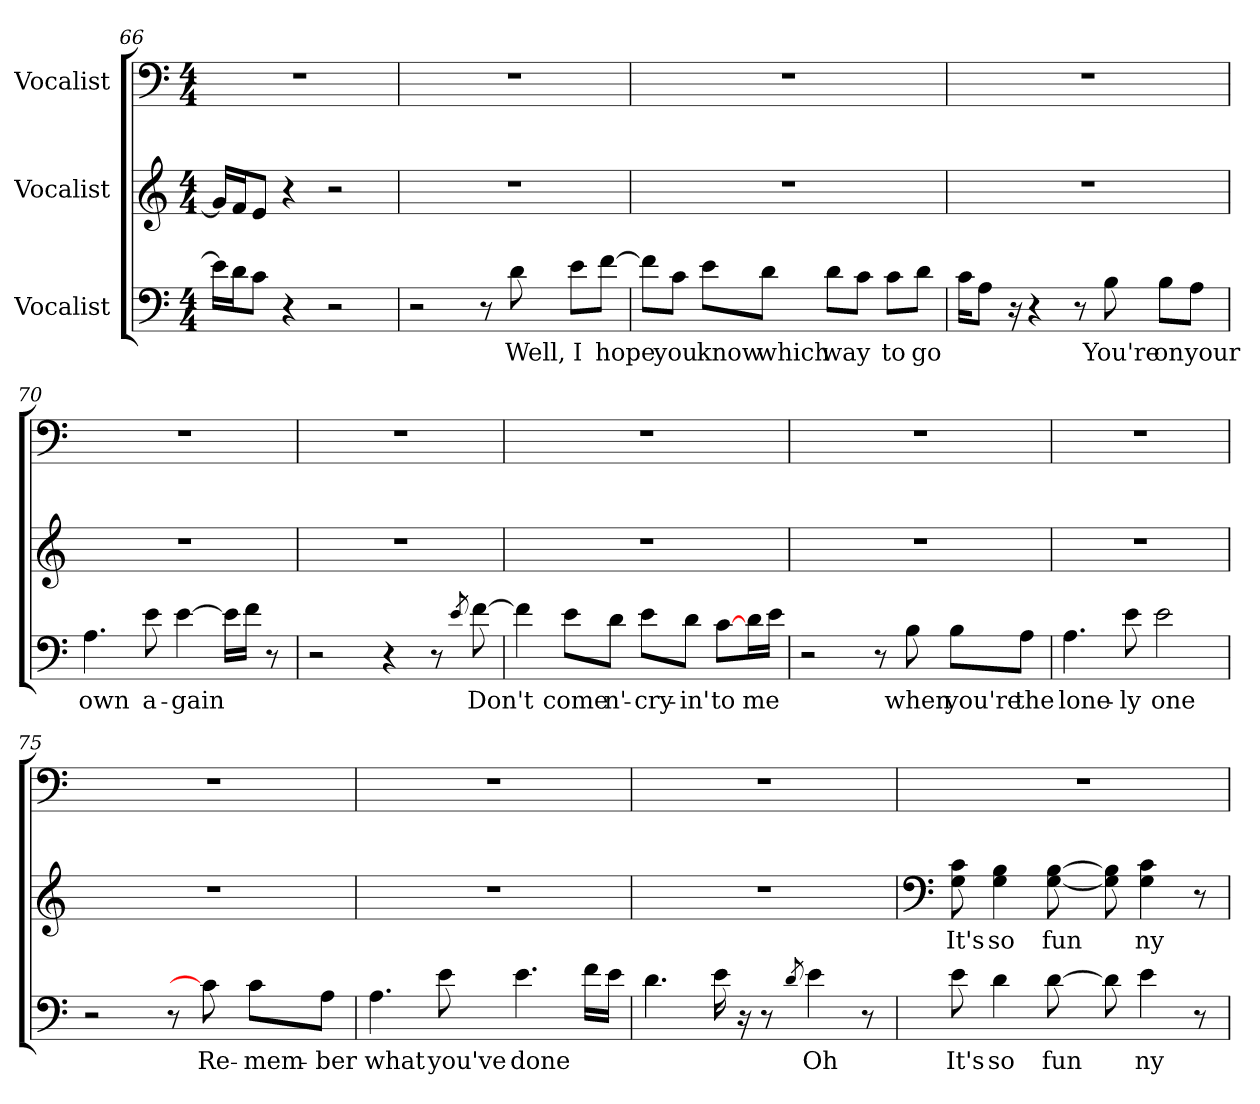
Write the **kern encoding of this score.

**kern	**text	**kern	**text	**kern
*part3	*part3	*part2	*part2	*part1
*staff3	*staff3	*staff2	*staff2	*staff1
*I"Vocalist	*	*I"Vocalist	*	*I"Vocalist
*clefF4	*	*clefG2	*	*clefF4
*M4/4	*	*M4/4	*	*M4/4
=66	=66	=66	=66	=66
16e\LL]	_	16g/LL]	_	1r
16d\J	_	16f/J	_	.
8c\J	_	8e/J	_	.
4r	.	4r	.	.
2r	.	2r	.	.
=67	=67	=67	=67	=67
2r	.	1r	.	1r
8r	.	.	.	.
8d	Well,	.	.	.
8e\L	I	.	.	.
[8f\J	hope	.	.	.
=68	=68	=68	=68	=68
8f\L]	_	1r	.	1r
8c\J	you	.	.	.
8e\L	know	.	.	.
8d\J	which	.	.	.
8d\L	way	.	.	.
8c\J	_	.	.	.
8c\L	to	.	.	.
8d\J	go	.	.	.
=69	=69	=69	=69	=69
16c\KL	_	1r	.	1r
8A\J	_	.	.	.
16r	.	.	.	.
4r	.	.	.	.
8r	.	.	.	.
8B	You're	.	.	.
8B\L	on	.	.	.
8A\J	your	.	.	.
=70	=70	=70	=70	=70
4.A	own	1r	.	1r
8e	a-	.	.	.
[4e	-gain	.	.	.
16e\LL]	_	.	.	.
16f\JJ	_	.	.	.
8r	.	.	.	.
=71	=71	=71	=71	=71
2r	.	1r	.	1r
4r	.	.	.	.
8r	.	.	.	.
8qe	_	.	.	.
[8f	Don't	.	.	.
=72	=72	=72	=72	=72
4f]	_	1r	.	1r
8e\L	come	.	.	.
8d\J	n'-	.	.	.
8e\L	-cry-	.	.	.
8d\J	-in'	.	.	.
[8c\L	to	.	.	.
16d\L	me	.	.	.
16e\JJ	_	.	.	.
=73	=73	=73	=73	=73
2r	.	1r	.	1r
8r	.	.	.	.
8B	when	.	.	.
8B\L	you're	.	.	.
8A\J	the	.	.	.
=74	=74	=74	=74	=74
4.A	lone-	1r	.	1r
8e	-ly	.	.	.
2e	one	.	.	.
=75	=75	=75	=75	=75
2r	.	1r	.	1r
8r	.	.	.	.
8c]	Re-	.	.	.
8c\L	-mem-	.	.	.
8A\J	-ber	.	.	.
=76	=76	=76	=76	=76
4.A	what	1r	.	1r
8e	you've	.	.	.
4.e	done	.	.	.
16f\LL	_	.	.	.
16e\JJ	_	.	.	.
=77	=77	=77	=77	=77
4.d	_	1r	.	1r
16e	_	.	.	.
16r	.	.	.	.
8r	.	.	.	.
8qd	_	.	.	.
4e	Oh	.	.	.
8r	.	.	.	.
=78	=78	=78	=78	=78
*	*	*clefF4	*	*
8e	It's	8G 8c	It's	1r
4d	so	4G 4B	so	.
[8d	fun	[8G [8B	fun	.
8d]	_	8G] 8B]	_	.
4e	ny	4G 4c	ny	.
8r	.	8r	.	.
=	=	=	=	=
*-	*-	*-	*-	*-
